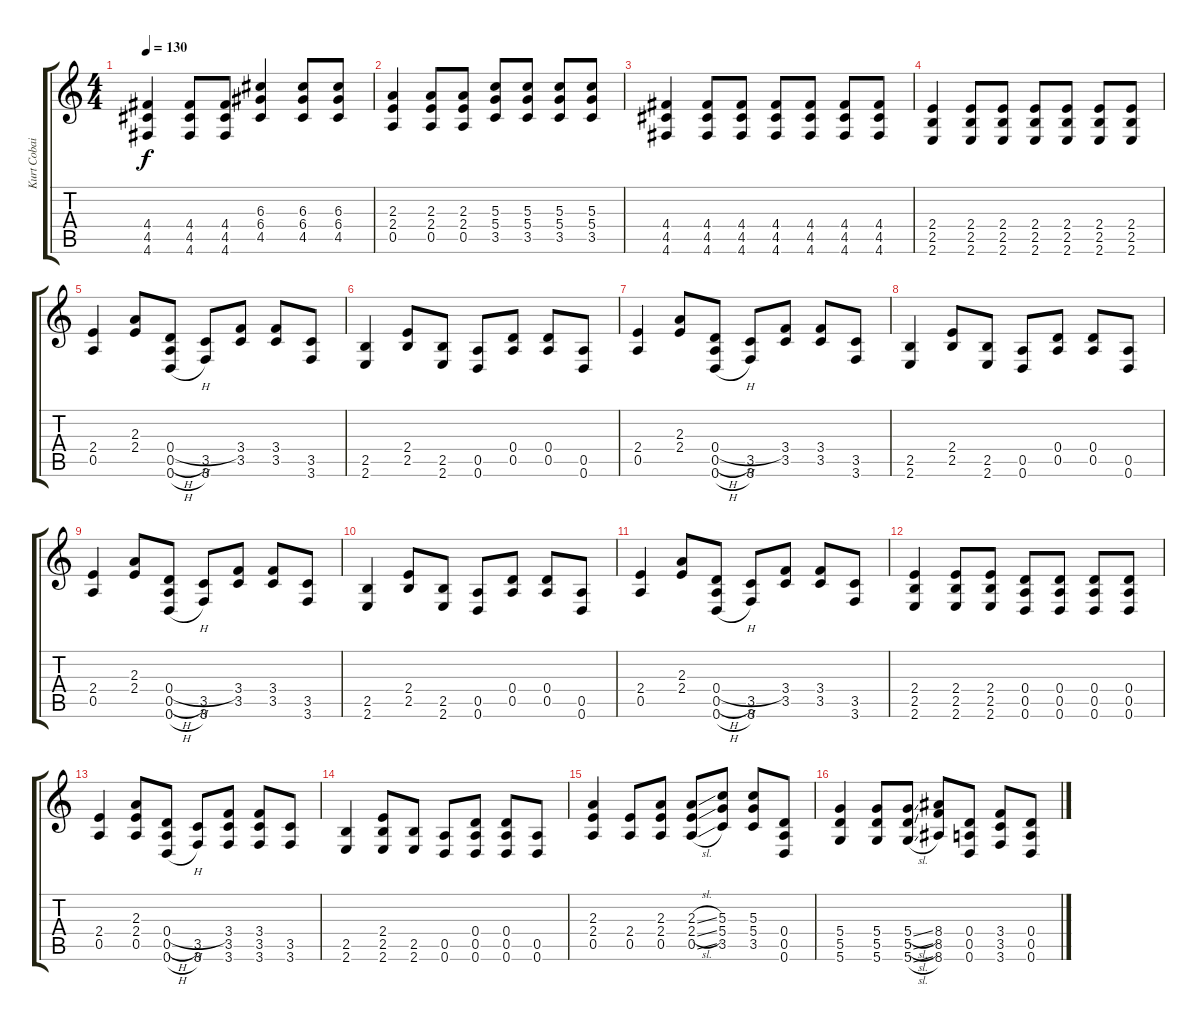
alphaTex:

\track ("Kurt Cobain (Guitar" "Kurt Cobai") {instrument electricguitarclean}
\staff {score tabs}
\tuning (E4 B3 G3 D3 A2 D2) {hide}
\ts (4 4)
\tempo 130
\clef g2
\ks c
(4.4 4.5 4.6).4{dy f} (4.4 4.5 4.6).8 (4.4 4.5 4.6).8 (6.3 6.4 4.5).4 (6.3 6.4 4.5).8 (6.3 6.4 4.5).8 |
(2.3 2.4 0.5).4 (2.3 2.4 0.5).8 (2.3 2.4 0.5).8 (5.3 5.4 3.5).8 (5.3 5.4 3.5).8 (5.3 5.4 3.5).8 (5.3 5.4 3.5).8 |
(4.4 4.5 4.6).4 (4.4 4.5 4.6).8 (4.4 4.5 4.6).8 (4.4 4.5 4.6).8 (4.4 4.5 4.6).8 (4.4 4.5 4.6).8 (4.4 4.5 4.6).8 |
(2.4 2.5 2.6).4 (2.4 2.5 2.6).8 (2.4 2.5 2.6).8 (2.4 2.5 2.6).8 (2.4 2.5 2.6).8 (2.4 2.5 2.6).8 (2.4 2.5 2.6).8 |
(2.4 0.5).4{volume 12 instrument electricguitarclean} (2.3 2.4).8 (0.4{h} 0.5{h} 0.6{h}).8 (3.5 3.6).8 (3.4 3.5).8 (3.4 3.5).8 (3.5 3.6).8 |
(2.5 2.6).4 (2.4 2.5).8 (2.5 2.6).8 (0.5 0.6).8 (0.4 0.5).8 (0.4 0.5).8 (0.5 0.6).8 |
(2.4 0.5).4 (2.3 2.4).8 (0.4{h} 0.5{h} 0.6{h}).8 (3.5 3.6).8 (3.4 3.5).8 (3.4 3.5).8 (3.5 3.6).8 |
(2.5 2.6).4 (2.4 2.5).8 (2.5 2.6).8 (0.5 0.6).8 (0.4 0.5).8 (0.4 0.5).8 (0.5 0.6).8 |
(2.4 0.5).4 (2.3 2.4).8 (0.4{h} 0.5{h} 0.6{h}).8 (3.5 3.6).8 (3.4 3.5).8 (3.4 3.5).8 (3.5 3.6).8 |
(2.5 2.6).4 (2.4 2.5).8 (2.5 2.6).8 (0.5 0.6).8 (0.4 0.5).8 (0.4 0.5).8 (0.5 0.6).8 |
(2.4 0.5).4 (2.3 2.4).8 (0.4{h} 0.5{h} 0.6{h}).8 (3.5 3.6).8 (3.4 3.5).8 (3.4 3.5).8 (3.5 3.6).8 |
(2.4 2.5 2.6).4{volume 16 instrument distortionguitar} (2.4 2.5 2.6).8 (2.4 2.5 2.6).8 (0.4 0.5 0.6).8 (0.4 0.5 0.6).8 (0.4 0.5 0.6).8 (0.4 0.5 0.6).8 |
(2.4 0.5).4 (2.3 2.4 0.5).8 (0.4{h} 0.5{h} 0.6{h}).8 (3.5 3.6).8 (3.4 3.5 3.6).8 (3.4 3.5 3.6).8 (3.5 3.6).8 |
(2.5 2.6).4 (2.4 2.5 2.6).8 (2.5 2.6).8 (0.5 0.6).8 (0.4 0.5 0.6).8 (0.4 0.5 0.6).8 (0.5 0.6).8 |
(2.3 2.4 0.5).4 (2.4 0.5).8 (2.3 2.4 0.5).8 (2.3{sl} 2.4{sl} 0.5{sl}).8 (5.3 5.4 3.5).8 (5.3 5.4 3.5).8 (0.4 0.5 0.6).8 |
(5.4 5.5 5.6).4 (5.4 5.5 5.6).8 (5.4{sl} 5.5{sl} 5.6{sl}).8 (8.4 8.5 8.6).8 (0.4 0.5 0.6).8 (3.4 3.5 3.6).8 (0.4 0.5 0.6).8
